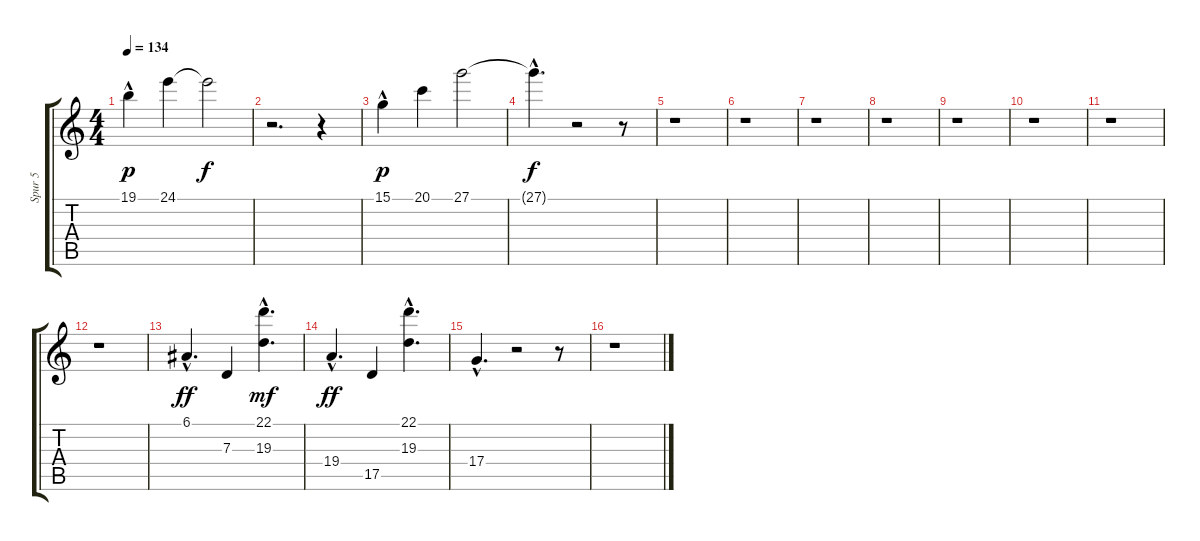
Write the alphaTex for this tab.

\track ("Spur 5" "Spur 5") {instrument vibraphone}
\staff {score tabs}
\tuning (E4 B3 G3 D3 A2 E2) {hide}
\ts (4 4)
\tempo 134
\clef g2
\ks c
19.1{hac}.4{dy p} 24.1.4 24.1{t}.2{dy f} |
r.2{d} r.4 |
15.1{hac}.4{dy p} 20.1.4 27.1.2 |
27.1{hac t}.4{d dy f} r.2 r.8 |
r.1 |
r.1 |
r.1 |
r.1 |
r.1 |
r.1 |
r.1 |
r.1 |
6.1{hac}.4{d dy ff} 7.3.4 (22.1{hac} 19.3{hac}).4{d dy mf} |
19.4{hac}.4{d dy ff} 17.5.4 (22.1{hac} 19.3{hac}).4{d} |
17.4{hac}.4{d} r.2 r.8 |
r.1
